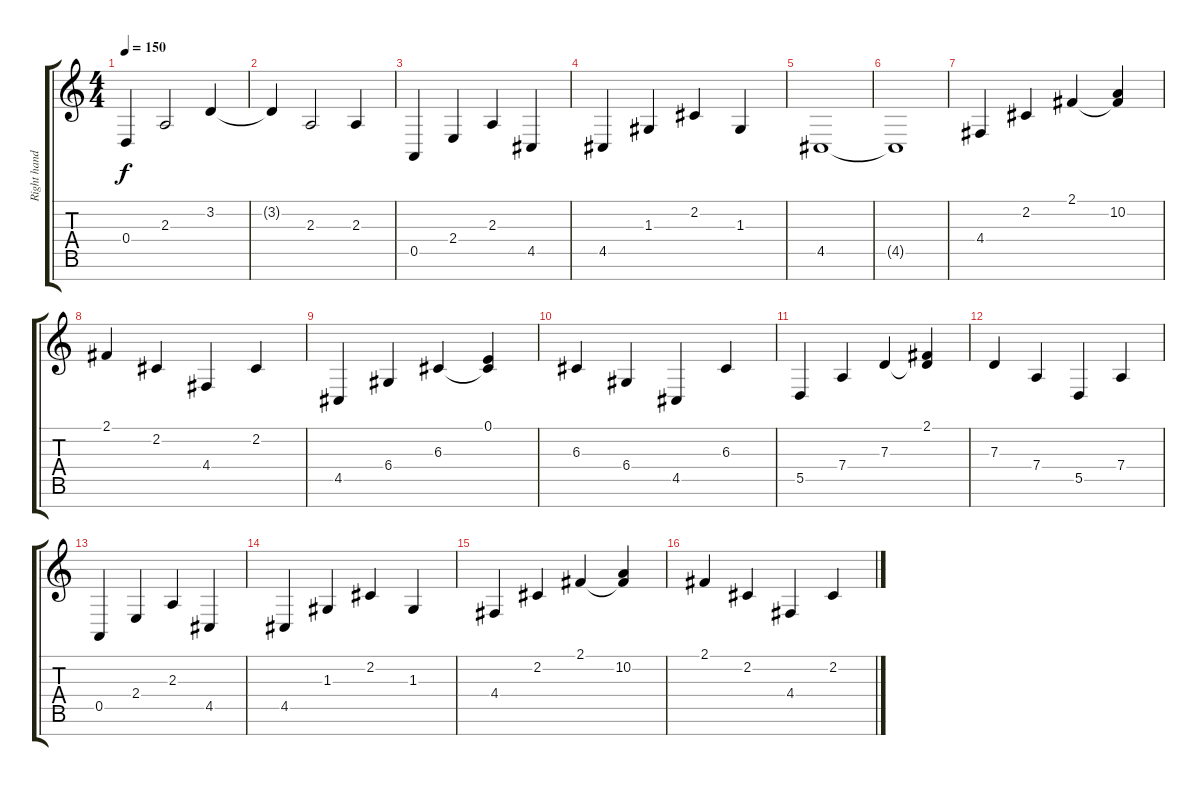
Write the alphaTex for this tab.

\track ("Right hand" "Right hand") {instrument acousticgrandpiano}
\staff {score tabs}
\tuning (E4 B3 G3 D3 A2 E2 B1) {hide}
\ts (4 4)
\tempo 150
\clef g2
\ks c
0.4.4{dy f} 2.3.2 3.2.4 |
3.2{t}.4 2.3.2 2.3.4 |
0.5.4 2.4.4 2.3.4 4.5.4 |
4.5.4 1.3.4 2.2.4 1.3.4 |
4.5.1 |
4.5{t}.1 |
4.4.4 2.2.4 2.1.4 (2.1{t} 10.2).4 |
2.1.4 2.2.4 4.4.4 2.2.4 |
4.5.4 6.4.4 6.3.4 (0.1 6.3{t}).4 |
6.3.4 6.4.4 4.5.4 6.3.4 |
5.5.4 7.4.4 7.3.4 (2.1 7.3{t}).4 |
7.3.4 7.4.4 5.5.4 7.4.4 |
0.5.4 2.4.4 2.3.4 4.5.4 |
4.5.4 1.3.4 2.2.4 1.3.4 |
4.4.4 2.2.4 2.1.4 (2.1{t} 10.2).4 |
2.1.4 2.2.4 4.4.4 2.2.4
